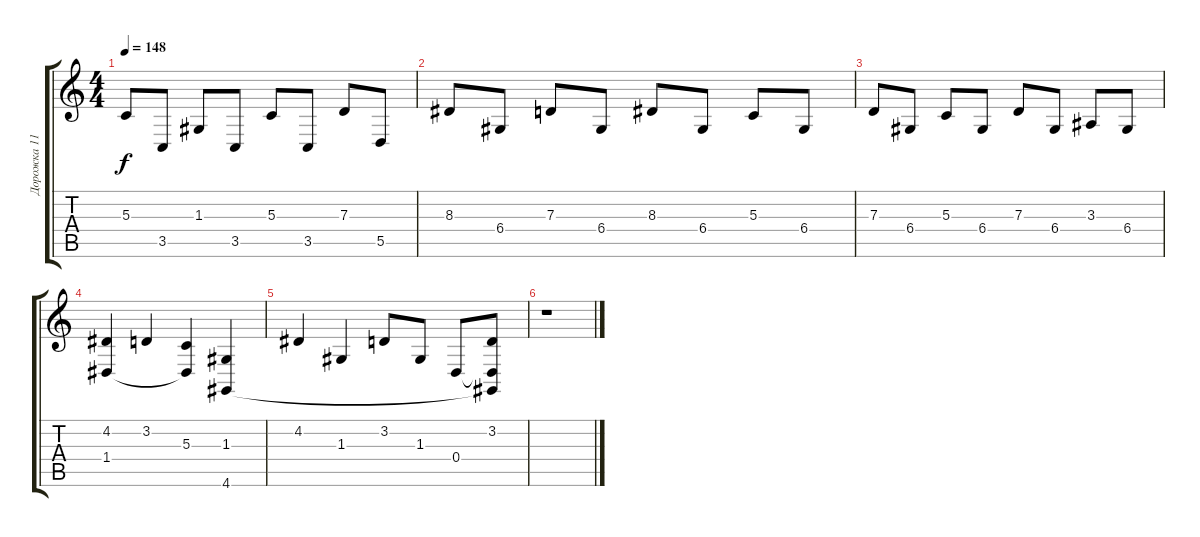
\track ("Дорожка 11" "Дорожка 11") {instrument brightacousticpiano}
\staff {score tabs}
\tuning (E4 B3 G3 D3 A2 E2) {hide}
\ts (4 4)
\tempo 148
\clef g2
\ks c
5.3.8{dy f} 3.5.8 1.3.8 3.5.8 5.3.8 3.5.8 7.3.8 5.5.8 |
8.3.8 6.4.8 7.3.8 6.4.8 8.3.8 6.4.8 5.3.8 6.4.8 |
7.3.8 6.4.8 5.3.8 6.4.8 7.3.8 6.4.8 3.3.8 6.4.8 |
(4.2 1.4).4 3.2.4 (5.3 1.4{t}).4 (1.3 4.6).4 |
4.2.4 1.3.4 3.2.8 1.3.8 0.4.8 (3.2 0.4{t} 4.6{t}).8 |
r.1
